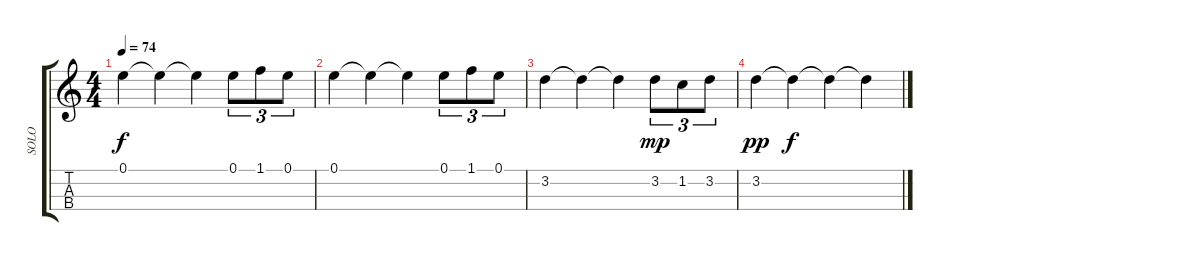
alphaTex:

\track ("SOLO" "SOLO") {instrument overdrivenguitar}
\staff {score tabs}
\tuning (E4 B3 G3 D3) {hide}
\ts (4 4)
\tempo 74
\clef g2
\ks c
0.1.4{dy f} 0.1{t}.4 0.1{t}.4 0.1.8{tu (3 2)} 1.1.8{tu (3 2)} 0.1.8{tu (3 2)} |
0.1.4 0.1{t}.4 0.1{t}.4 0.1.8{tu (3 2)} 1.1.8{tu (3 2)} 0.1.8{tu (3 2)} |
3.2.4 3.2{t}.4 3.2{t}.4 3.2.8{tu (3 2) dy mp} 1.2.8{tu (3 2)} 3.2.8{tu (3 2)} |
3.2.4{dy pp} 3.2{t}.4{dy f} 3.2{t}.4 3.2{t}.4
